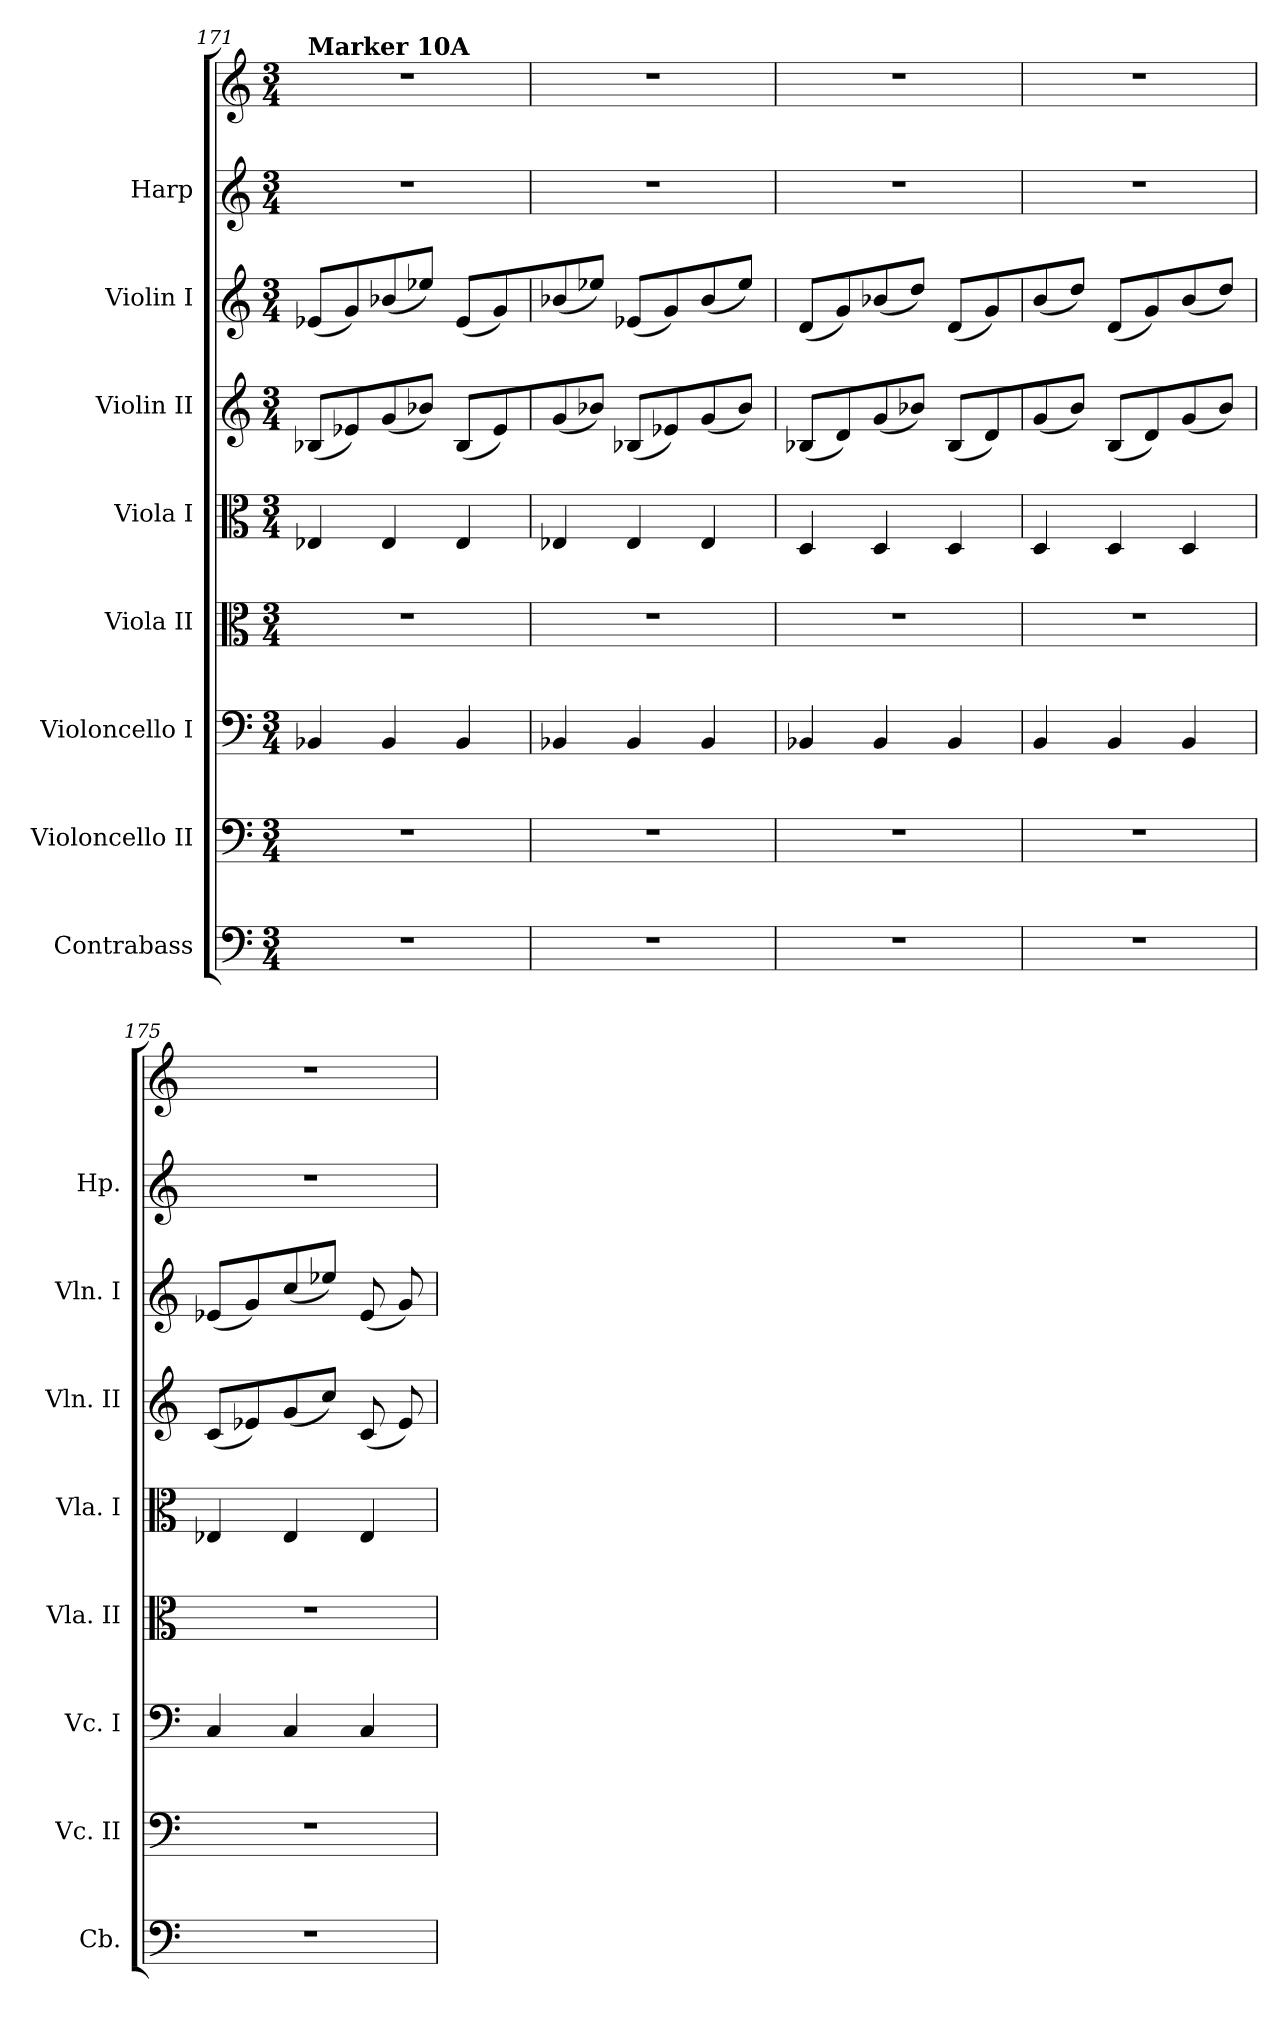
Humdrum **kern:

**kern	**kern	**kern	**kern	**kern	**kern	**kern	**kern	**kern
*part8	*part7	*part6	*part5	*part4	*part3	*part2	*part1	*part1
*staff9	*staff8	*staff7	*staff6	*staff5	*staff4	*staff3	*staff2	*staff1
*I"Contrabass	*I"Violoncello II	*I"Violoncello I	*I"Viola II	*I"Viola I	*I"Violin II	*I"Violin I	*I"Harp	*
*I'Cb.	*I'Vc. II	*I'Vc. I	*I'Vla. II	*I'Vla. I	*I'Vln. II	*I'Vln. I	*I'Hp.	*
!!LO:LB:g=z
*clefF4	*clefF4	*clefF4	*clefC3	*clefC3	*clefG2	*clefG2	*clefG2	*clefG2
*ITrd7c12	*	*	*	*	*	*	*	*
*k[]	*k[]	*k[]	*k[]	*k[]	*k[]	*k[]	*k[]	*k[]
*M3/4	*M3/4	*M3/4	*M3/4	*M3/4	*M3/4	*M3/4	*M3/4	*M3/4
=171	=171	=171	=171	=171	=171	=171	=171	=171
!	!	!	!	!	!	!	!	!LO:TX:a:B:t=Marker 10A
2.r	2.r	4BB-X/	2.r	4E-X/	(8B-X/L	(8e-X/L	2.r	2.r
.	.	.	.	.	8e-X/)	8g/)	.	.
.	.	4BB-/	.	4E-/	(8g/	(8b-X/	.	.
.	.	.	.	.	8b-X/J)	8ee-X/J)	.	.
.	.	4BB-/	.	4E-/	(8B-/L	(8e-/L	.	.
.	.	.	.	.	8e-/)	8g/)	.	.
=172	=172	=172	=172	=172	=172	=172	=172	=172
2.r	2.r	4BB-X/	2.r	4E-X/	(8g/	(8b-X/	2.r	2.r
.	.	.	.	.	8b-X/J)	8ee-X/J)	.	.
.	.	4BB-/	.	4E-/	(8B-X/L	(8e-X/L	.	.
.	.	.	.	.	8e-X/)	8g/)	.	.
.	.	4BB-/	.	4E-/	(8g/	(8b-/	.	.
.	.	.	.	.	8b-/J)	8ee-/J)	.	.
=173	=173	=173	=173	=173	=173	=173	=173	=173
2.r	2.r	4BB-X/	2.r	4D/	(8B-X/L	(8d/L	2.r	2.r
.	.	.	.	.	8d/)	8g/)	.	.
.	.	4BB-/	.	4D/	(8g/	(8b-X/	.	.
.	.	.	.	.	8b-X/J)	8dd/J)	.	.
.	.	4BB-/	.	4D/	(8B-/L	(8d/L	.	.
.	.	.	.	.	8d/)	8g/)	.	.
=174	=174	=174	=174	=174	=174	=174	=174	=174
2.r	2.r	4BB/	2.r	4D/	(8g/	(8b/	2.r	2.r
.	.	.	.	.	8b/J)	8dd/J)	.	.
.	.	4BB/	.	4D/	(8B/L	(8d/L	.	.
.	.	.	.	.	8d/)	8g/)	.	.
.	.	4BB/	.	4D/	(8g/	(8b/	.	.
.	.	.	.	.	8b/J)	8dd/J)	.	.
=175	=175	=175	=175	=175	=175	=175	=175	=175
2.r	2.r	4C/	2.r	4E-X/	(8c/L	(8e-X/L	2.r	2.r
.	.	.	.	.	8e-X/)	8g/)	.	.
.	.	4C/	.	4E-/	(8g/	(8cc/	.	.
.	.	.	.	.	8cc/J)	8ee-X/J)	.	.
.	.	4C/	.	4E-/	(8c/L	(8e-/L	.	.
.	.	.	.	.	8e-/)	8g/)	.	.
=	=	=	=	=	=	=	=	=
*-	*-	*-	*-	*-	*-	*-	*-	*-
